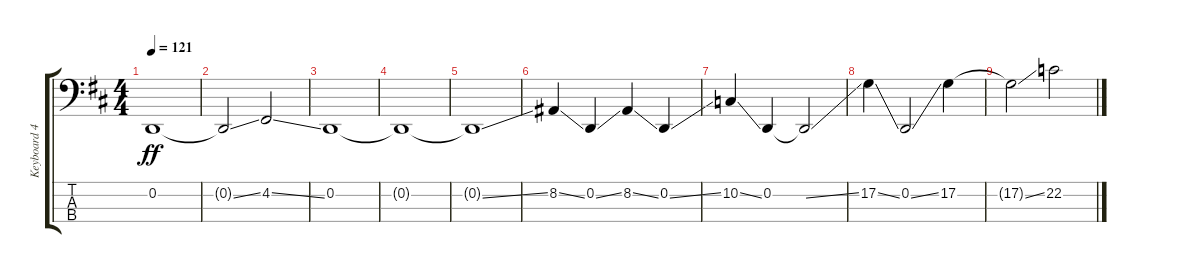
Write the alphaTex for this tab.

\track ("Keyboard 4" "Keyboard 4") {instrument lead8bassandlead}
\staff {score tabs}
\tuning (G2 D2 A1 E1) {hide}
\ts (4 4)
\tempo 121
\clef f4
\ks d
0.2{t}.1{dy ff} |
0.2{ss t}.2 4.2{ss}.2 |
0.2.1 |
0.2{t}.1 |
0.2{ss t}.1 |
8.2{ss}.4 0.2{ss}.4 8.2{ss}.4 0.2{ss}.4 |
10.2{ss}.4 0.2.4 0.2{ss t}.2 |
17.2{ss}.4 0.2{ss}.2 17.2.4 |
17.2{ss t}.2 22.2.2
